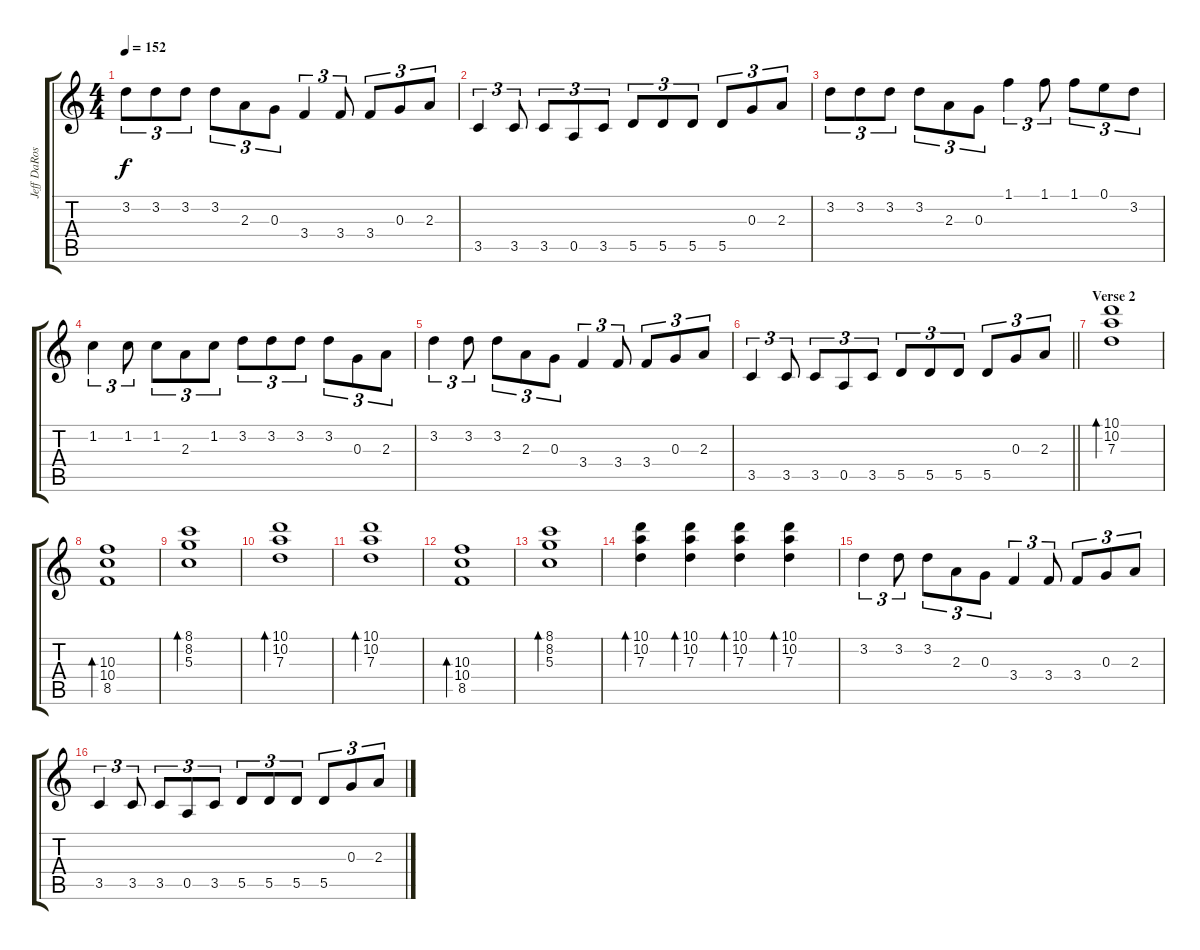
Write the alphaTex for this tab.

\track ("Jeff DaRosa (Banjo Left)" "Jeff DaRos") {instrument banjo}
\staff {score tabs}
\tuning (E4 B3 G3 D3 A2 E2) {hide}
\displaytranspose 12
\ts (4 4)
\tempo 152
\clef g2
\ks c
3.2.8{tu (3 2) dy f} 3.2.8{tu (3 2)} 3.2.8{tu (3 2)} 3.2.8{tu (3 2)} 2.3.8{tu (3 2)} 0.3.8{tu (3 2)} 3.4.4{tu (3 2)} 3.4.8{tu (3 2)} 3.4.8{tu (3 2)} 0.3.8{tu (3 2)} 2.3.8{tu (3 2)} |
3.5.4{tu (3 2)} 3.5.8{tu (3 2)} 3.5.8{tu (3 2)} 0.5.8{tu (3 2)} 3.5.8{tu (3 2)} 5.5.8{tu (3 2)} 5.5.8{tu (3 2)} 5.5.8{tu (3 2)} 5.5.8{tu (3 2)} 0.3.8{tu (3 2)} 2.3.8{tu (3 2)} |
3.2.8{tu (3 2)} 3.2.8{tu (3 2)} 3.2.8{tu (3 2)} 3.2.8{tu (3 2)} 2.3.8{tu (3 2)} 0.3.8{tu (3 2)} 1.1.4{tu (3 2)} 1.1.8{tu (3 2)} 1.1.8{tu (3 2)} 0.1.8{tu (3 2)} 3.2.8{tu (3 2)} |
1.2.4{tu (3 2)} 1.2.8{tu (3 2)} 1.2.8{tu (3 2)} 2.3.8{tu (3 2)} 1.2.8{tu (3 2)} 3.2.8{tu (3 2)} 3.2.8{tu (3 2)} 3.2.8{tu (3 2)} 3.2.8{tu (3 2)} 0.3.8{tu (3 2)} 2.3.8{tu (3 2)} |
3.2.4{tu (3 2)} 3.2.8{tu (3 2)} 3.2.8{tu (3 2)} 2.3.8{tu (3 2)} 0.3.8{tu (3 2)} 3.4.4{tu (3 2)} 3.4.8{tu (3 2)} 3.4.8{tu (3 2)} 0.3.8{tu (3 2)} 2.3.8{tu (3 2)} |
\barLineRight lightlight
3.5.4{tu (3 2)} 3.5.8{tu (3 2)} 3.5.8{tu (3 2)} 0.5.8{tu (3 2)} 3.5.8{tu (3 2)} 5.5.8{tu (3 2)} 5.5.8{tu (3 2)} 5.5.8{tu (3 2)} 5.5.8{tu (3 2)} 0.3.8{tu (3 2)} 2.3.8{tu (3 2)} |
\section ("" "Verse 2")
(10.1 10.2 7.3).1{bd 60} |
(10.3 10.4 8.5).1{bd 60} |
(8.1 8.2 5.3).1{bd 60} |
(10.1 10.2 7.3).1{bd 60} |
(10.1 10.2 7.3).1{bd 60} |
(10.3 10.4 8.5).1{bd 60} |
(8.1 8.2 5.3).1{bd 60} |
(10.1 10.2 7.3).4{bd 60} (10.1 10.2 7.3).4{bd 60} (10.1 10.2 7.3).4{bd 60} (10.1 10.2 7.3).4{bd 60} |
3.2.4{tu (3 2)} 3.2.8{tu (3 2)} 3.2.8{tu (3 2)} 2.3.8{tu (3 2)} 0.3.8{tu (3 2)} 3.4.4{tu (3 2)} 3.4.8{tu (3 2)} 3.4.8{tu (3 2)} 0.3.8{tu (3 2)} 2.3.8{tu (3 2)} |
3.5.4{tu (3 2)} 3.5.8{tu (3 2)} 3.5.8{tu (3 2)} 0.5.8{tu (3 2)} 3.5.8{tu (3 2)} 5.5.8{tu (3 2)} 5.5.8{tu (3 2)} 5.5.8{tu (3 2)} 5.5.8{tu (3 2)} 0.3.8{tu (3 2)} 2.3.8{tu (3 2)}
